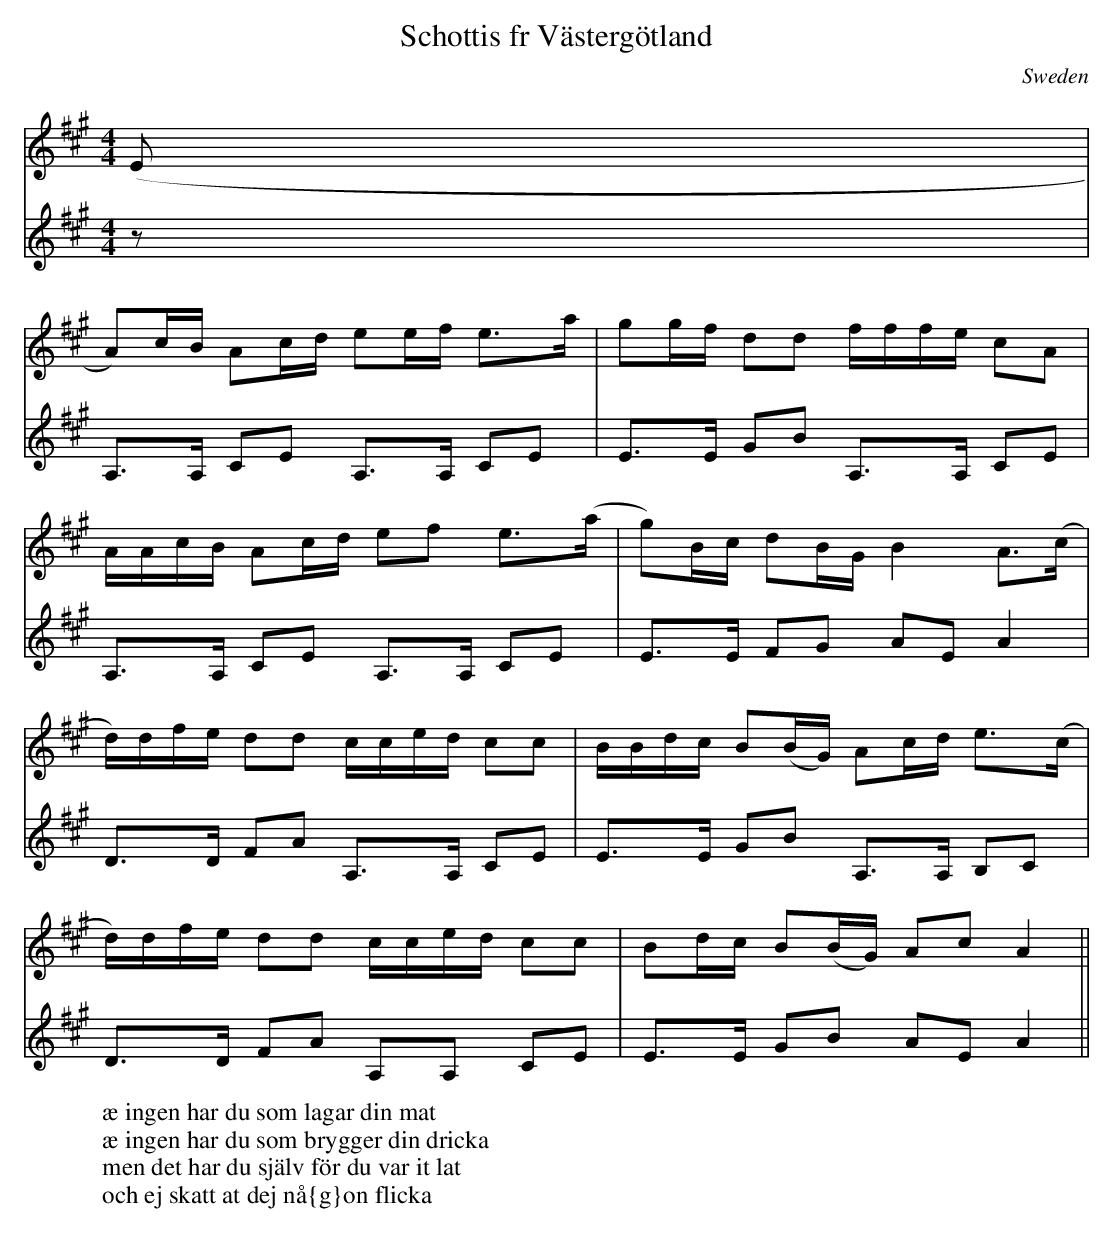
X:1
T:Schottis fr Västergötland
O:Sweden
M:4/4
K:A
(E|
A)c/B/ Ac/d/ ee/f/ e>a|gg/f/ dd f/f/f/e/ cA|
A/A/c/B/ Ac/d/ ef e>(a|g)B/c/ dB/G/ B2 A>(c|
d/)d/f/e/ dd c/c/e/d/ cc|B/B/d/c/ B(B/G/) Ac/d/ e>(c|
d/)d/f/e/ dd c/c/e/d/ cc|Bd/c/ B(B/G/) Ac A2||
V:2
z|
A,>A, CE A,>A, CE|E>E GB A,>A, CE|
A,>A, CE A,>A, CE|E>E FG AE A2|
D>D FA A,>A, CE|E>E GB A,>A, B,C|
D>D FA A,A, CE|E>E GB AE A2||
V:1
W: æ ingen har du som lagar din mat
W: æ ingen har du som brygger din dricka
W: men det har du själv för du var it lat
W: och ej skatt at dej nå{g}on flicka
